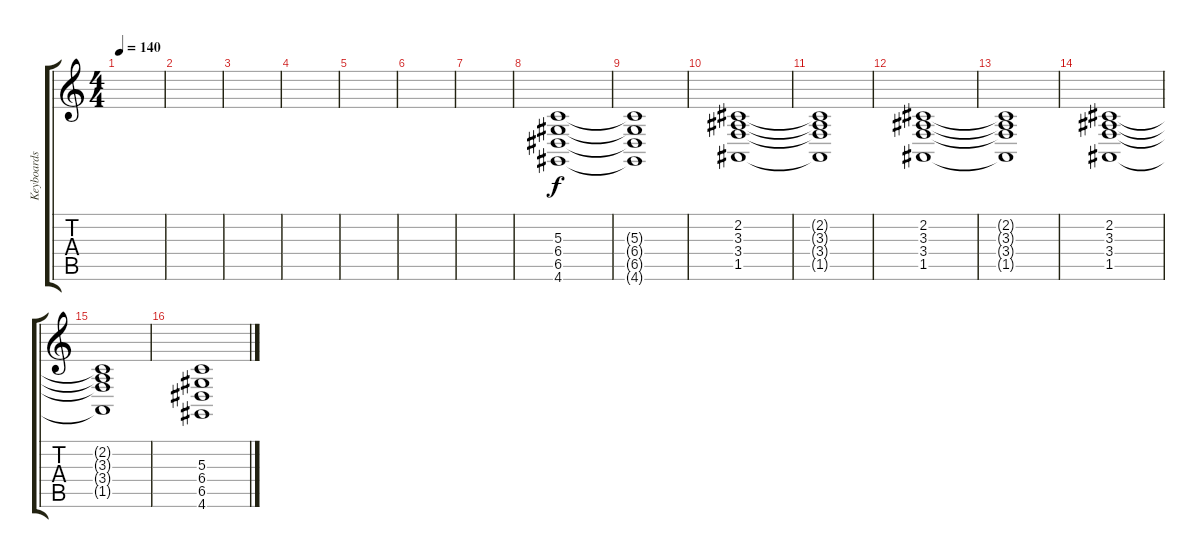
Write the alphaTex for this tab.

\track ("Keyboards (Hodgson)" "Keyboards ") {instrument fx7echoes}
\staff {score tabs}
\tuning (E4 B3 G3 D3 A2 E2) {hide}
\ts (4 4)
\tempo 140
\clef g2
\ks c
|
|
|
|
|
|
|
(5.3 6.4 6.5 4.6).1{instrument drawbarorgan} |
(5.3{t} 6.4{t} 6.5{t} 4.6{t}).1 |
(2.2 3.3 3.4 1.5).1 |
(2.2{t} 3.3{t} 3.4{t} 1.5{t}).1 |
(2.2 3.3 3.4 1.5).1 |
(2.2{t} 3.3{t} 3.4{t} 1.5{t}).1 |
(2.2 3.3 3.4 1.5).1 |
(2.2{t} 3.3{t} 3.4{t} 1.5{t}).1 |
(5.3 6.4 6.5 4.6).1{instrument drawbarorgan}
